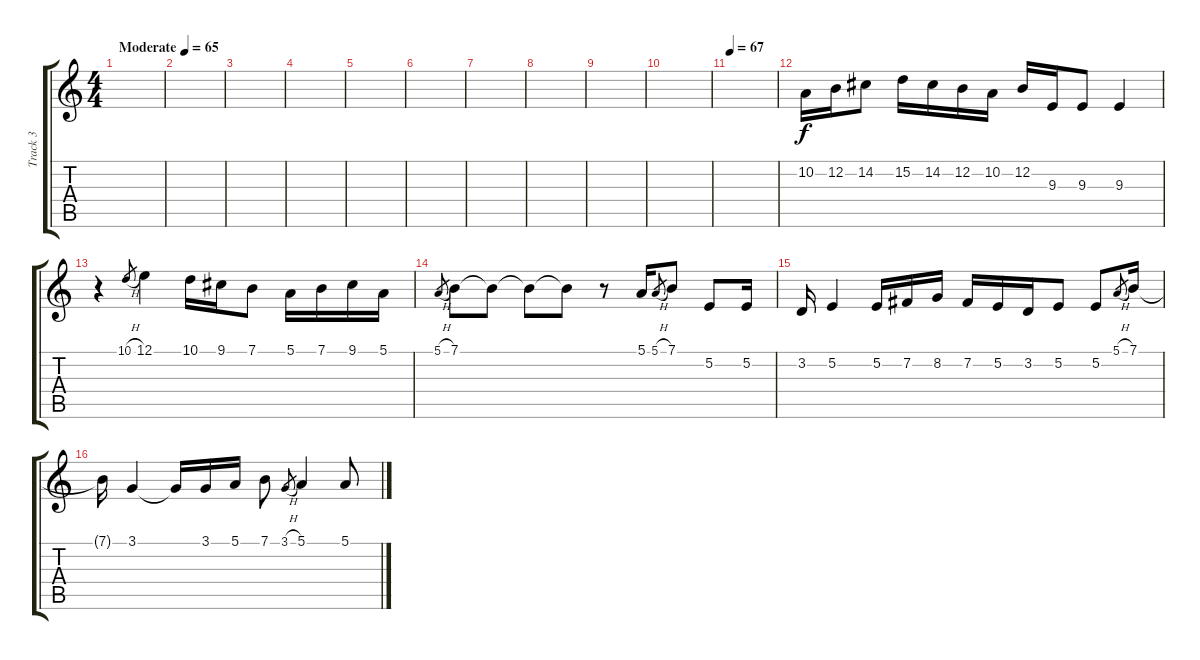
\track ("Track 3" "Track 3") {instrument sitar}
\staff {score tabs}
\tuning (E4 B3 G3 D3 A2 E2) {hide}
\ts (4 4)
\tempo (65 "Moderate")
\tempo 60
\tempo (65 "Moderate")
\clef g2
\ks c
|
|
|
|
|
|
|
|
|
|
\tempo 67
|
10.2.16 12.2.16 14.2.8 15.2.16 14.2.16 12.2.16 10.2.16 12.2.16 9.3.16 9.3.8 9.3.4 |
r.4 10.1{h}.8{gr} 12.1.4 10.1.16 9.1.16 7.1.8 5.1.16 7.1.16 9.1.16 5.1.16 |
5.1{h}.8{gr} 7.1.8 7.1{t}.8 7.1{t}.8 7.1{t}.8 r.8 5.1.16 5.1{h}.8{gr} 7.1.8 5.2.8 5.2.16 |
3.2.16 5.2.4 5.2.16 7.2.16 8.2.16 7.2.16 5.2.16 3.2.16 5.2.8 5.2.8 5.1{h}.8{gr} 7.1.16 |
7.1{t}.16 3.1.4 3.1{t}.16 3.1.16 5.1.16 7.1.8 3.1{h}.8{gr} 5.1.4 5.1.8
